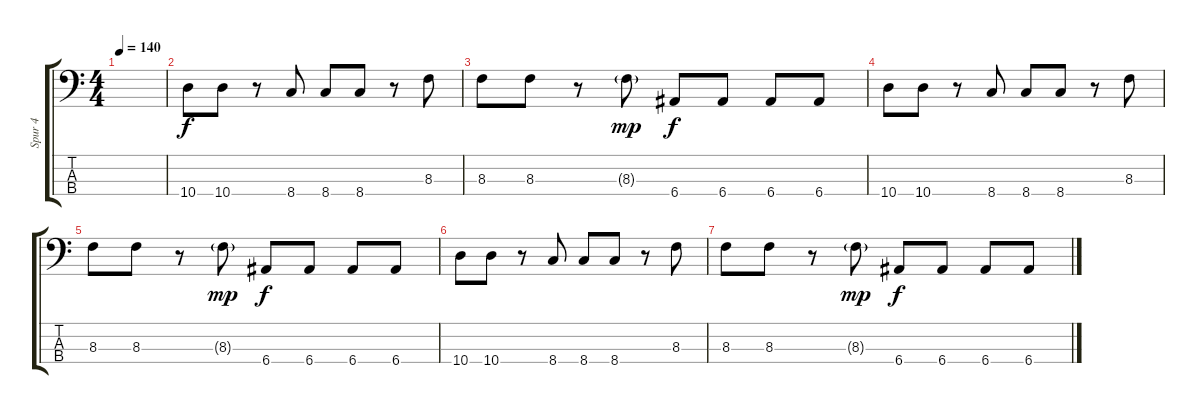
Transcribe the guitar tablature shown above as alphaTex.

\track ("Spur 4" "Spur 4") {instrument electricbasspick}
\staff {score tabs}
\tuning (G2 D2 A1 E1) {hide}
\ts (4 4)
\tempo 140
\clef f4
\ks c
|
10.4.8 10.4.8 r.8 8.4.8 8.4.8 8.4.8 r.8 8.3.8 |
8.3.8 8.3.8 r.8 8.3{g}.8{dy mp} 6.4.8{dy f} 6.4.8 6.4.8 6.4.8 |
10.4.8 10.4.8 r.8 8.4.8 8.4.8 8.4.8 r.8 8.3.8 |
8.3.8 8.3.8 r.8 8.3{g}.8{dy mp} 6.4.8{dy f} 6.4.8 6.4.8 6.4.8 |
10.4.8 10.4.8 r.8 8.4.8 8.4.8 8.4.8 r.8 8.3.8 |
8.3.8 8.3.8 r.8 8.3{g}.8{dy mp} 6.4.8{dy f} 6.4.8 6.4.8 6.4.8
